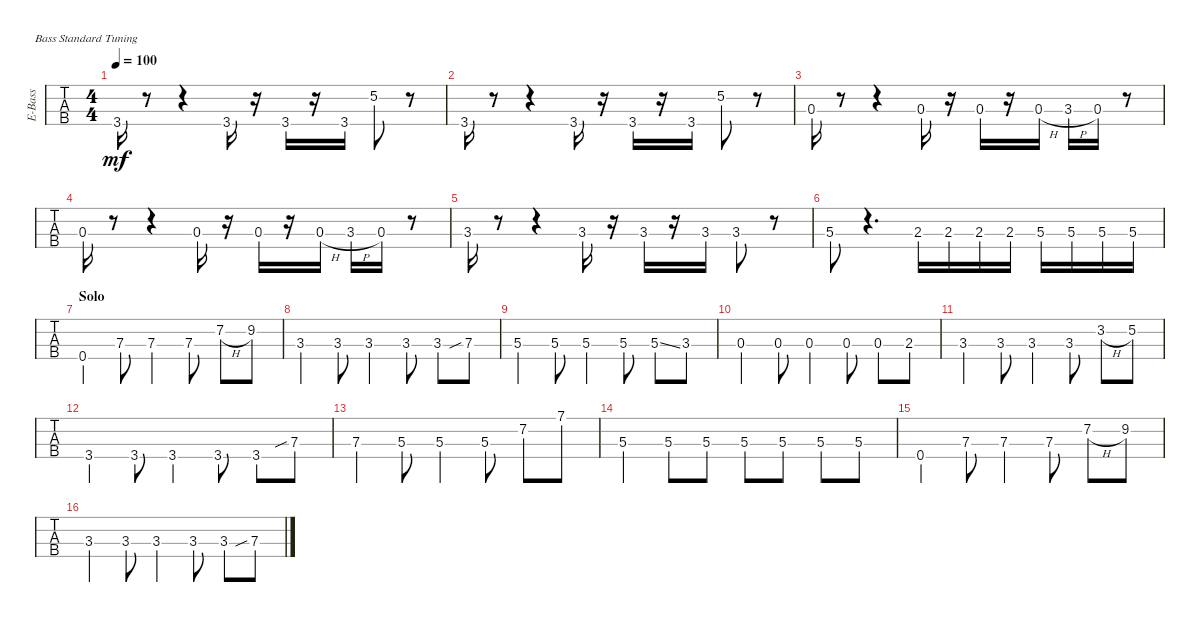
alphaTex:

\defaultSystemsLayout 4
\bracketExtendMode groupsimilarinstruments
\otherSystemsTrackNameOrientation horizontal
\track ("Cole Train" "E-Bass") {instrument electricbassfinger}
\staff {tabs}
\tuning (G2 D2 A1 E1)
\ts (4 4)
\tempo 100
\clef f4
\ks c
3.4.16{dy mf} r.8 r.4 3.4.16 r.16 3.4.16 r.16 3.4.16 5.2.8 r.8 |
3.4.16 r.8 r.4 3.4.16 r.16 3.4.16 r.16 3.4.16 5.2.8 r.8 |
0.3.16 r.8 r.4 0.3.16 r.16 0.3.16 r.16 0.3{h}.16 3.3{h}.16 0.3.16 r.8 |
0.3.16 r.8 r.4 0.3.16 r.16 0.3.16 r.16 0.3{h}.16 3.3{h}.16 0.3.16 r.8 |
3.3.16 r.8 r.4 3.3.16 r.16 3.3.16 r.16 3.3.16 3.3.8 r.8 |
5.3.8 r.4{d} 2.3.16 2.3.16 2.3.16 2.3.16 5.3.16 5.3.16 5.3.16 5.3.16 |
\section ("" "Solo")
0.4.4 7.3.8 7.3.4 7.3.8 7.2{h}.8 9.2.8 |
3.3.4 3.3.8 3.3.4 3.3.8 3.3.8 7.3{sib}.8 |
5.3.4 5.3.8 5.3.4 5.3.8 5.3{ss}.8 3.3.8 |
0.3.4 0.3.8 0.3.4 0.3.8 0.3.8 2.3.8 |
3.3.4 3.3.8 3.3.4 3.3.8 3.2{h}.8 5.2.8 |
3.4.4 3.4.8 3.4.4 3.4.8 3.4.8 7.3{sib}.8 |
7.3.4 5.3.8 5.3.4 5.3.8 7.2.8 7.1.8 |
5.3.4 5.3.8 5.3.8 5.3.8 5.3.8 5.3.8 5.3.8 |
0.4.4 7.3.8 7.3.4 7.3.8 7.2{h}.8 9.2.8 |
3.3.4 3.3.8 3.3.4 3.3.8 3.3.8 7.3{sib}.8
